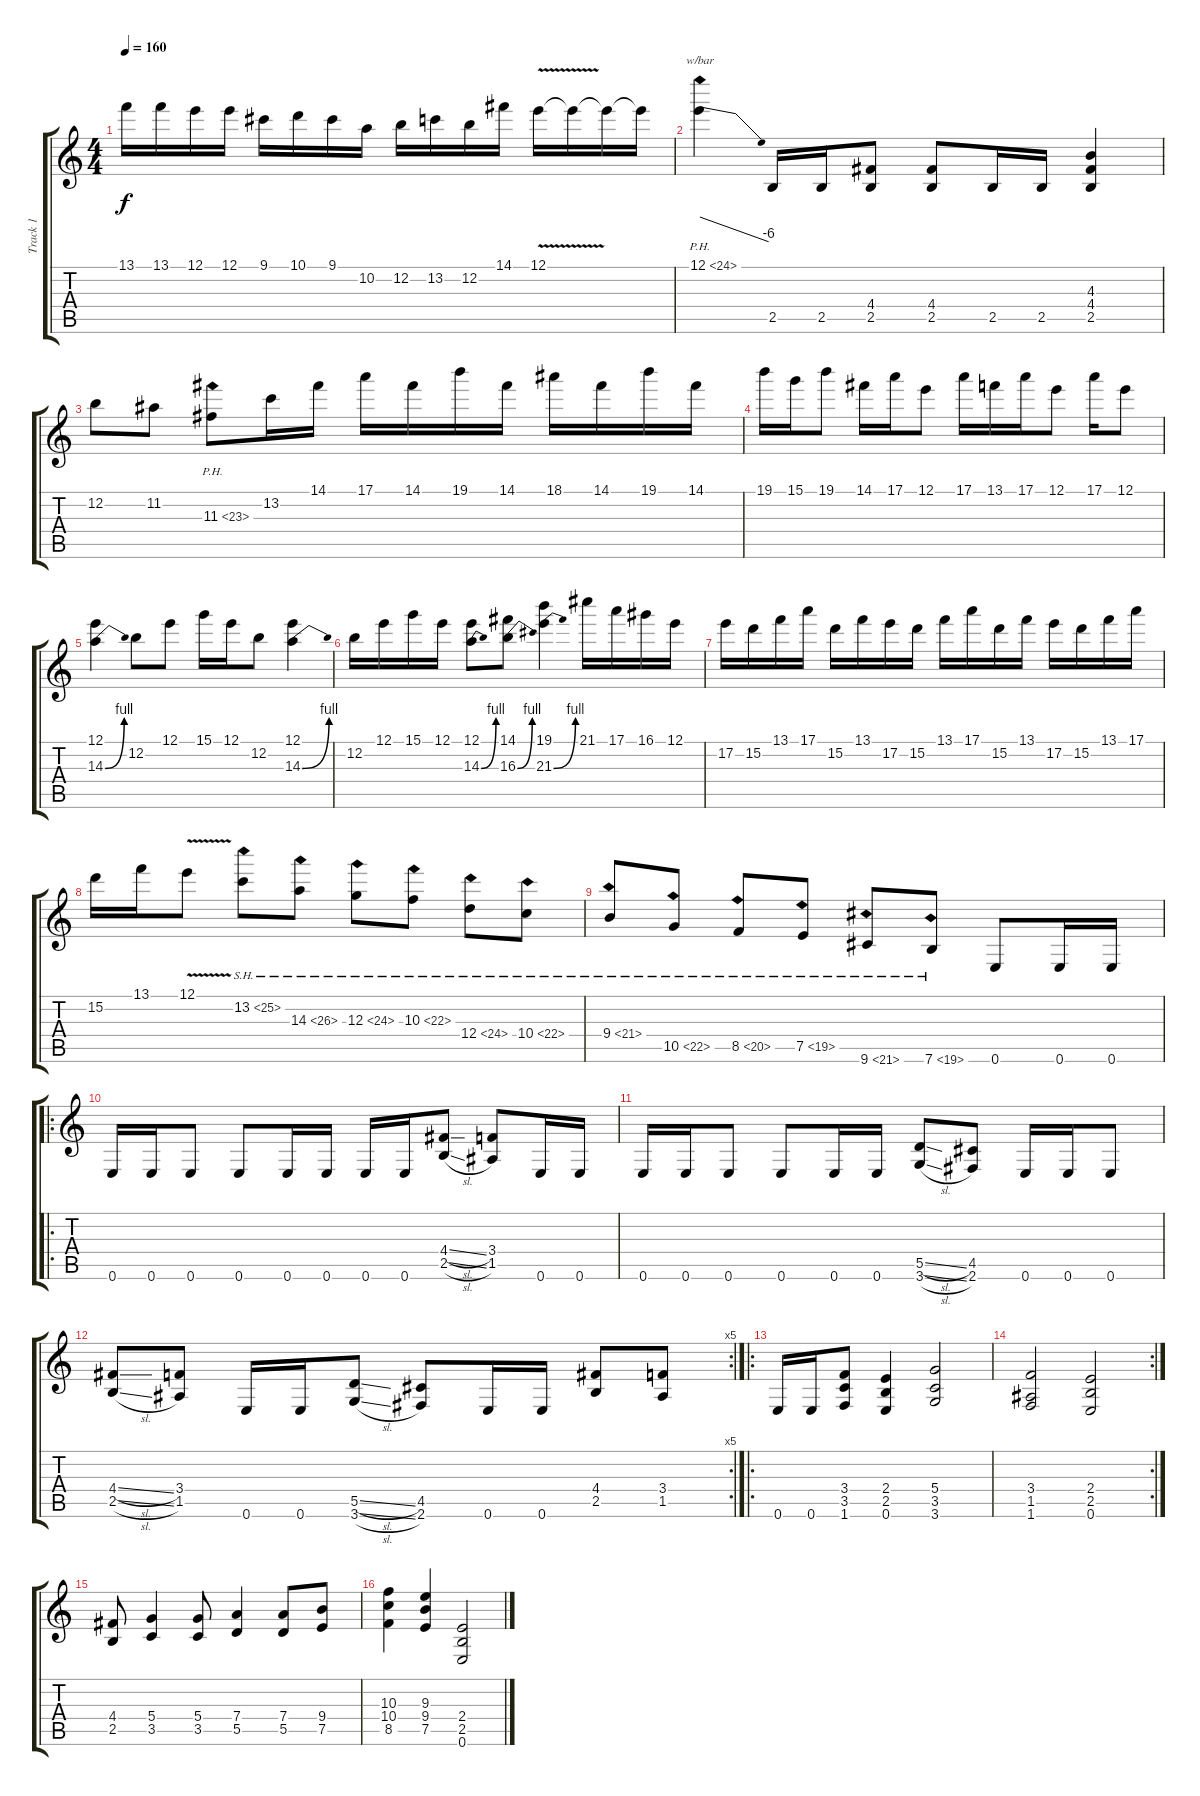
\track ("Track 1" "Track 1") {instrument distortionguitar}
\staff {score tabs}
\tuning (E4 B3 G3 D3 A2 E2) {hide}
\ts (4 4)
\tempo 160
\clef g2
\ks c
13.1.16{dy f} 13.1.16 12.1.16 12.1.16 9.1.16 10.1.16 9.1.16 10.2.16 12.2.16 13.2.16 12.2.16 14.1.16 12.1{v}.16 12.1{t}.16 12.1{t}.16 12.1{t}.16 |
12.1{ph 12}.4{tbe (dive default 0 0 60 -24)} 2.5.16 2.5.16 (4.4 2.5).8 (4.4 2.5).8 2.5.16 2.5.16 (4.3 4.4 2.5).4 |
12.2.8 11.2.8 11.3{ph 12}.8 13.2.16 14.1.16 17.1.16 14.1.16 19.1.16 14.1.16 18.1.16 14.1.16 19.1.16 14.1.16 |
19.1.16 15.1.16 19.1.8 14.1.16 17.1.16 12.1.8 17.1.16 13.1.16 17.1.16 12.1.8 17.1.16 12.1.8 |
(12.1 14.3{be (bend 0 0 60 4)}).4 12.2.8 12.1.8 15.1.16 12.1.16 12.2.8 (12.1 14.3{be (bend 0 0 60 4)}).4 |
12.2.16 12.1.16 15.1.16 12.1.16 (12.1 14.3{be (bend 0 0 60 4)}).8 (14.1 16.3{be (bend 0 0 60 4)}).8 (19.1 21.3{be (bend 0 0 60 4)}).4 21.1.16 17.1.16 16.1.16 12.1.16 |
17.2.16 15.2.16 13.1.16 17.1.16 15.2.16 13.1.16 17.2.16 15.2.16 13.1.16 17.1.16 15.2.16 13.1.16 17.2.16 15.2.16 13.1.16 17.1.16 |
15.2.16 13.1.16 12.1{v}.8 13.2{sh 12}.8 14.3{sh 12}.8 12.3{sh 12}.8 10.3{sh 12}.8 12.4{sh 12}.8 10.4{sh 12}.8 |
9.4{sh 12}.8 10.5{sh 12}.8 8.5{sh 12}.8 7.5{sh 12}.8 9.6{sh 12}.8 7.6{sh 12}.8 0.6.8 0.6.16 0.6.16 |
\ro
0.6.16 0.6.16 0.6.8 0.6.8 0.6.16 0.6.16 0.6.16 0.6.16 (4.4{sl} 2.5{sl}).8 (3.4 1.5).8 0.6.16 0.6.16 |
0.6.16 0.6.16 0.6.8 0.6.8 0.6.16 0.6.16 (5.5{sl} 3.6{sl}).8 (4.5 2.6).8 0.6.16 0.6.16 0.6.8 |
\rc 5
(4.4{sl} 2.5{sl}).8 (3.4 1.5).8 0.6.16 0.6.16 (5.5{sl} 3.6{sl}).8 (4.5 2.6).8 0.6.16 0.6.16 (4.4 2.5).8 (3.4 1.5).8 |
\ro
0.6.16 0.6.16 (3.4 3.5 1.6).8 (2.4 2.5 0.6).4 (5.4 3.5 3.6).2 |
\rc 2
(3.4 1.5 1.6).2 (2.4 2.5 0.6).2 |
(4.4 2.5).8 (5.4 3.5).4 (5.4 3.5).8 (7.4 5.5).4 (7.4 5.5).8 (9.4 7.5).8 |
(10.3 10.4 8.5).4 (9.3 9.4 7.5).4 (2.4 2.5 0.6).2
